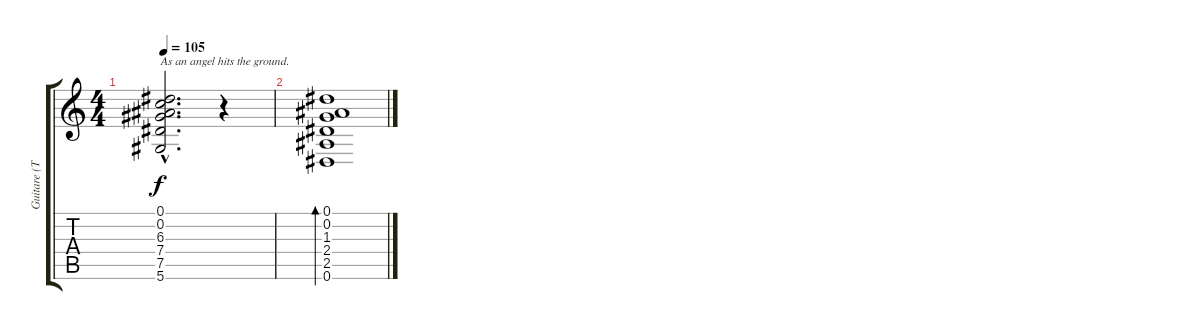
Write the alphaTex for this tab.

\track ("Guitare (The Edge)" "Guitare (T") {instrument electricguitarjazz}
\staff {score tabs}
\tuning (Eb4 Bb3 Gb3 Db3 Ab2 Eb2) {hide}
\ts (4 4)
\tempo 105
\clef g2
\ks c
(0.1{hac} 0.2{hac} 6.3{hac} 7.4{hac} 7.5{hac} 5.6{hac}).2{d txt "As an angel hits the ground." dy f} r.4 |
(0.1 0.2 1.3 2.4 2.5 0.6).1{bd 480}
